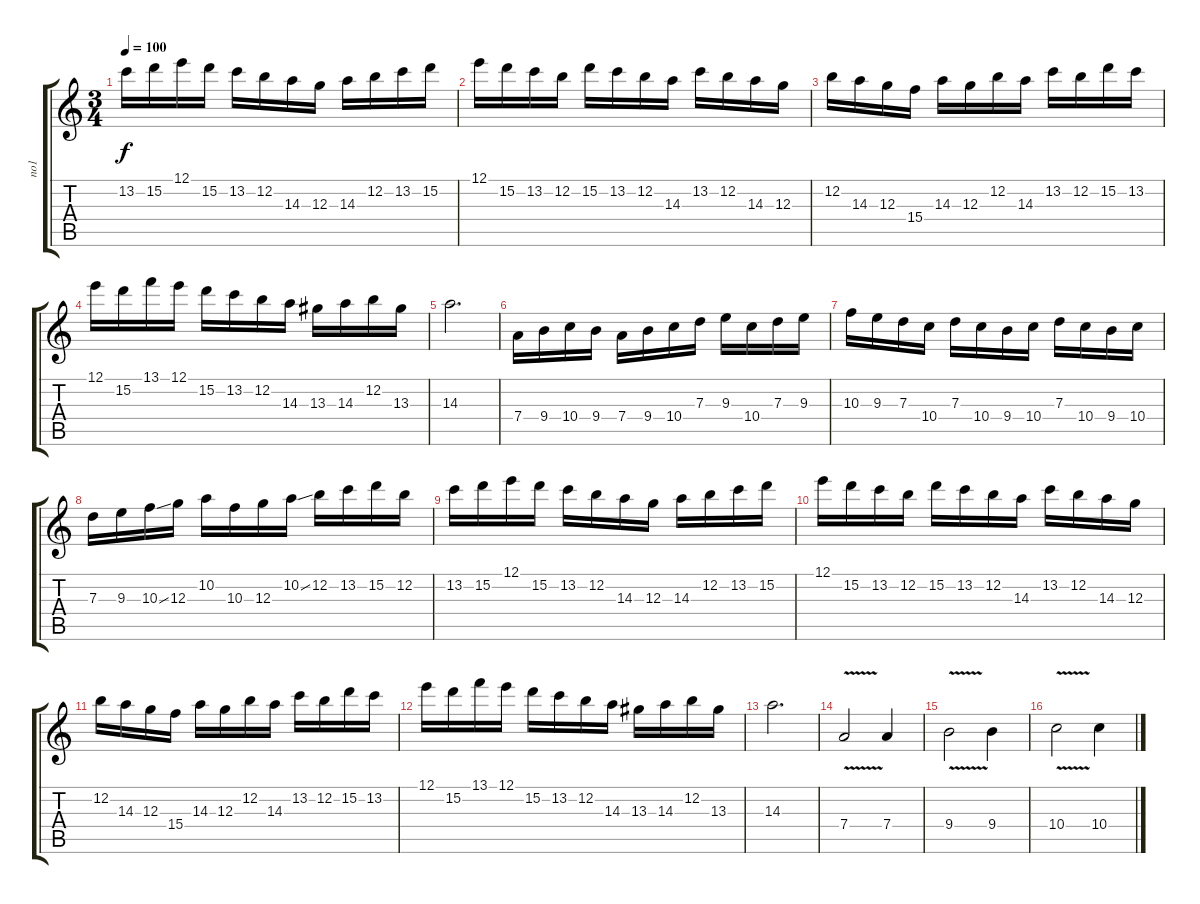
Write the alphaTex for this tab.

\track ("no1" "no1") {instrument overdrivenguitar}
\staff {score tabs}
\tuning (E4 B3 G3 D3 A2 E2) {hide}
\ts (3 4)
\tempo 100
\clef g2
\ks c
13.2.16{dy f} 15.2.16 12.1.16 15.2.16 13.2.16 12.2.16 14.3.16 12.3.16 14.3.16 12.2.16 13.2.16 15.2.16 |
12.1.16 15.2.16 13.2.16 12.2.16 15.2.16 13.2.16 12.2.16 14.3.16 13.2.16 12.2.16 14.3.16 12.3.16 |
12.2.16 14.3.16 12.3.16 15.4.16 14.3.16 12.3.16 12.2.16 14.3.16 13.2.16 12.2.16 15.2.16 13.2.16 |
12.1.16 15.2.16 13.1.16 12.1.16 15.2.16 13.2.16 12.2.16 14.3.16 13.3.16 14.3.16 12.2.16 13.3.16 |
14.3.2{d} |
7.4.16 9.4.16 10.4.16 9.4.16 7.4.16 9.4.16 10.4.16 7.3.16 9.3.16 10.4.16 7.3.16 9.3.16 |
10.3.16 9.3.16 7.3.16 10.4.16 7.3.16 10.4.16 9.4.16 10.4.16 7.3.16 10.4.16 9.4.16 10.4.16 |
7.3.16 9.3.16 10.3{ss}.16 12.3.16 10.2.16 10.3.16 12.3.16 10.2{ss}.16 12.2.16 13.2.16 15.2.16 12.2.16 |
13.2.16 15.2.16 12.1.16 15.2.16 13.2.16 12.2.16 14.3.16 12.3.16 14.3.16 12.2.16 13.2.16 15.2.16 |
12.1.16 15.2.16 13.2.16 12.2.16 15.2.16 13.2.16 12.2.16 14.3.16 13.2.16 12.2.16 14.3.16 12.3.16 |
12.2.16 14.3.16 12.3.16 15.4.16 14.3.16 12.3.16 12.2.16 14.3.16 13.2.16 12.2.16 15.2.16 13.2.16 |
12.1.16 15.2.16 13.1.16 12.1.16 15.2.16 13.2.16 12.2.16 14.3.16 13.3.16 14.3.16 12.2.16 13.3.16 |
14.3.2{d} |
7.4{v}.2{volume 16} 7.4.4 |
9.4{v}.2 9.4.4 |
10.4{v}.2 10.4.4
